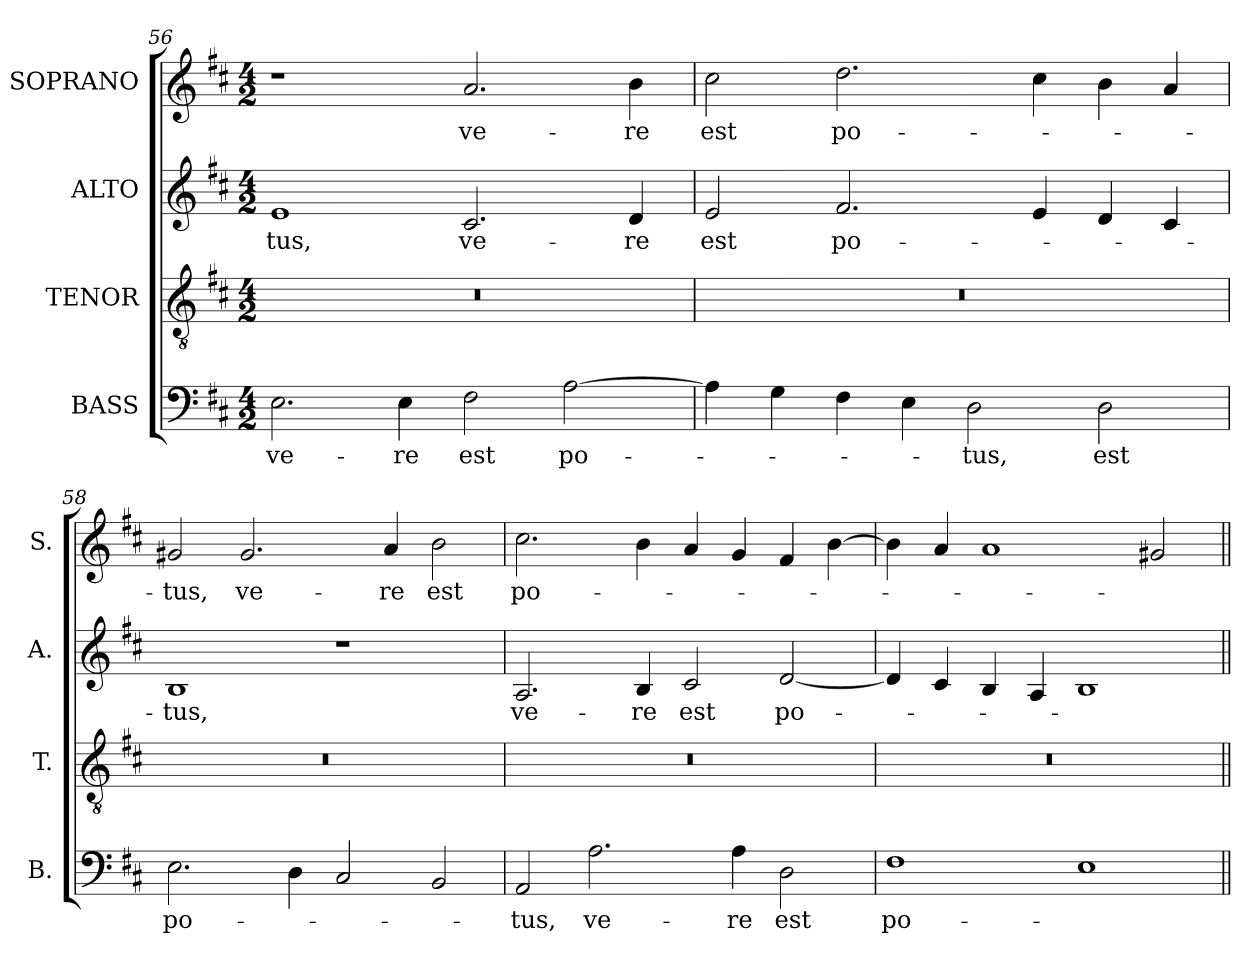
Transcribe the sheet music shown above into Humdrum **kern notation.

**kern	**text	**kern	**kern	**text	**kern	**text
*part4	*part4	*part3	*part2	*part2	*part1	*part1
*staff4	*staff4	*staff3	*staff2	*staff2	*staff1	*staff1
*I"BASS	*	*I"TENOR	*I"ALTO	*	*I"SOPRANO	*
*I'B.	*	*I'T.	*I'A.	*	*I'S.	*
*clefF4	*	*clefGv2	*clefG2	*	*clefG2	*
*	*	*ITrd7c12	*	*	*	*
*k[f#c#]	*	*k[f#c#]	*k[f#c#]	*	*k[f#c#]	*
*D:	*	*D:	*D:	*	*D:	*
*M4/2	*	*M4/2	*M4/2	*	*M4/2	*
=56	=56	=56	=56	=56	=56	=56
!	!LO:LY:b:color=#000000	!LO:N:vis=1	!	!	!	!
!	!	!	!	!LO:LY:b:color=#000000	!	!
2.Ei\	ve-	0r	1ei	-tus,	1r	.
!	!LO:LY:b:color=#000000	!	!	!	!	!
4Ei\	-re	.	.	.	.	.
!	!LO:LY:b:color=#000000	!	!	!	!	!
!	!	!	!	!LO:LY:b:color=#000000	!	!
!	!	!	!	!	!	!LO:LY:b:color=#000000
2F#i\	est	.	2.c#i/	ve-	2.ai/	ve-
!	!LO:LY:b:color=#000000	!	!	!	!	!
[2Ai\	po-	.	.	.	.	.
!	!	!	!	!LO:LY:b:color=#000000	!	!
!	!	!	!	!	!	!LO:LY:b:color=#000000
.	.	.	4di/	-re	4bi\	-re
=57	=57	=57	=57	=57	=57	=57
!	!	!LO:N:vis=1	!	!	!	!
!	!	!	!	!LO:LY:b:color=#000000	!	!
!	!	!	!	!	!	!LO:LY:b:color=#000000
4Ai\]	.	0r	2ei/	est	2cc#i\	est
4Gi\	.	.	.	.	.	.
!	!	!	!	!LO:LY:b:color=#000000	!	!
!	!	!	!	!	!	!LO:LY:b:color=#000000
4F#i\	.	.	2.f#i/	po-	2.ddi\	po-
4Ei\	.	.	.	.	.	.
!	!LO:LY:b:color=#000000	!	!	!	!	!
2Di\	-tus,	.	.	.	.	.
.	.	.	4ei/	.	4cc#i\	.
!	!LO:LY:b:color=#000000	!	!	!	!	!
2Di\	est	.	4di/	.	4bi\	.
.	.	.	4c#i/	.	4ai/	.
=58	=58	=58	=58	=58	=58	=58
!	!LO:LY:b:color=#000000	!LO:N:vis=1	!	!	!	!
!	!	!	!	!LO:LY:b:color=#000000	!	!
!	!	!	!	!	!	!LO:LY:b:color=#000000
2.Ei\	po-	0r	1Bi	-tus,	2g#Xi/	-tus,
!	!	!	!	!	!	!LO:LY:b:color=#000000
.	.	.	.	.	2.g#i/	ve-
4Di\	.	.	.	.	.	.
2C#i/	.	.	1r	.	.	.
!	!	!	!	!	!	!LO:LY:b:color=#000000
.	.	.	.	.	4ai/	-re
!	!	!	!	!	!	!LO:LY:b:color=#000000
2BBi/	.	.	.	.	2bi\	est
=59	=59	=59	=59	=59	=59	=59
!	!LO:LY:b:color=#000000	!LO:N:vis=1	!	!	!	!
!	!	!	!	!LO:LY:b:color=#000000	!	!
!	!	!	!	!	!	!LO:LY:b:color=#000000
2AAi/	-tus,	0r	2.Ai/	ve-	2.cc#i\	po-
!	!LO:LY:b:color=#000000	!	!	!	!	!
2.Ai\	ve-	.	.	.	.	.
!	!	!	!	!LO:LY:b:color=#000000	!	!
.	.	.	4Bi/	-re	4bi\	.
!	!	!	!	!LO:LY:b:color=#000000	!	!
.	.	.	2c#i/	est	4ai/	.
!	!LO:LY:b:color=#000000	!	!	!	!	!
4Ai\	-re	.	.	.	4gi/	.
!	!LO:LY:b:color=#000000	!	!	!	!	!
!	!	!	!	!LO:LY:b:color=#000000	!	!
2Di\	est	.	[2di/	po-	4f#i/	.
.	.	.	.	.	[4bi\	.
=60	=60	=60	=60	=60	=60	=60
!	!LO:LY:b:color=#000000	!LO:N:vis=1	!	!	!	!
1F#i	po-	0r	4di/]	.	4bi\]	.
.	.	.	4c#i/	.	4ai/	.
.	.	.	4Bi/	.	1ai	.
.	.	.	4Ai/	.	.	.
1Ei	.	.	1Bi	.	.	.
.	.	.	.	.	2g#Xi/	.
=||	=||	=||	=||	=||	=||	=||
*-	*-	*-	*-	*-	*-	*-
